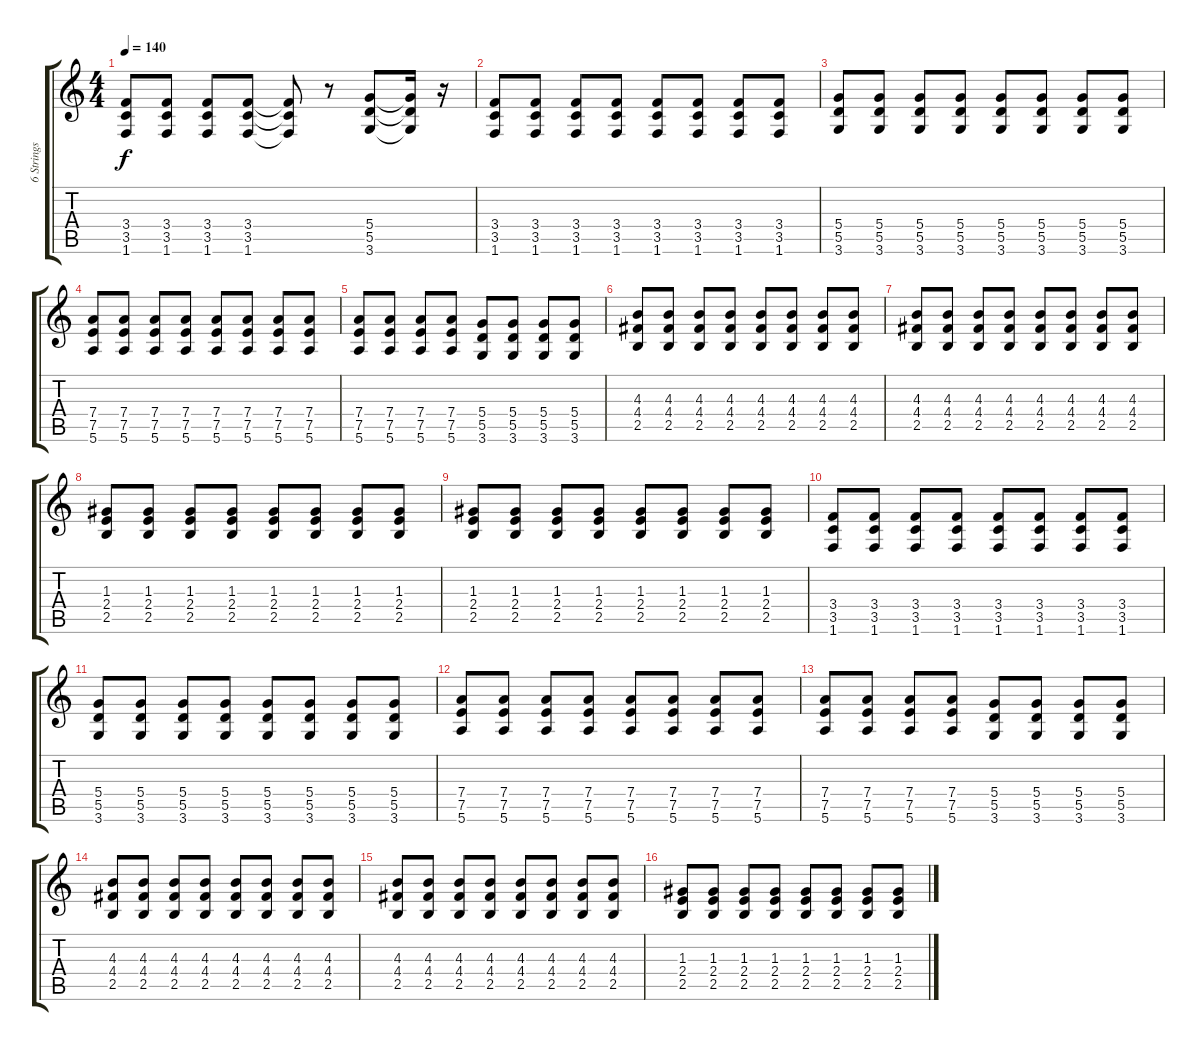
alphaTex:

\track ("6 Strings Guitar Standard Tuning" "6 Strings ") {instrument distortionguitar}
\staff {score tabs}
\tuning (E4 B3 G3 D3 A2 E2) {hide}
\ts (4 4)
\tempo 140
\clef g2
\ks c
(3.4 3.5 1.6).8{dy f} (3.4 3.5 1.6).8 (3.4 3.5 1.6).8 (3.4 3.5 1.6).8 (3.4{t} 3.5{t} 1.6{t}).8 r.8 (5.4 5.5 3.6).8 (5.4{t} 5.5{t} 3.6{t}).16 r.16 |
(3.4 3.5 1.6).8 (3.4 3.5 1.6).8 (3.4 3.5 1.6).8 (3.4 3.5 1.6).8 (3.4 3.5 1.6).8 (3.4 3.5 1.6).8 (3.4 3.5 1.6).8 (3.4 3.5 1.6).8 |
(5.4 5.5 3.6).8 (5.4 5.5 3.6).8 (5.4 5.5 3.6).8 (5.4 5.5 3.6).8 (5.4 5.5 3.6).8 (5.4 5.5 3.6).8 (5.4 5.5 3.6).8 (5.4 5.5 3.6).8 |
(7.4 7.5 5.6).8 (7.4 7.5 5.6).8 (7.4 7.5 5.6).8 (7.4 7.5 5.6).8 (7.4 7.5 5.6).8 (7.4 7.5 5.6).8 (7.4 7.5 5.6).8 (7.4 7.5 5.6).8 |
(7.4 7.5 5.6).8 (7.4 7.5 5.6).8 (7.4 7.5 5.6).8 (7.4 7.5 5.6).8 (5.4 5.5 3.6).8 (5.4 5.5 3.6).8 (5.4 5.5 3.6).8 (5.4 5.5 3.6).8 |
(4.3 4.4 2.5).8 (4.3 4.4 2.5).8 (4.3 4.4 2.5).8 (4.3 4.4 2.5).8 (4.3 4.4 2.5).8 (4.3 4.4 2.5).8 (4.3 4.4 2.5).8 (4.3 4.4 2.5).8 |
(4.3 4.4 2.5).8 (4.3 4.4 2.5).8 (4.3 4.4 2.5).8 (4.3 4.4 2.5).8 (4.3 4.4 2.5).8 (4.3 4.4 2.5).8 (4.3 4.4 2.5).8 (4.3 4.4 2.5).8 |
(1.3 2.4 2.5).8 (1.3 2.4 2.5).8 (1.3 2.4 2.5).8 (1.3 2.4 2.5).8 (1.3 2.4 2.5).8 (1.3 2.4 2.5).8 (1.3 2.4 2.5).8 (1.3 2.4 2.5).8 |
(1.3 2.4 2.5).8 (1.3 2.4 2.5).8 (1.3 2.4 2.5).8 (1.3 2.4 2.5).8 (1.3 2.4 2.5).8 (1.3 2.4 2.5).8 (1.3 2.4 2.5).8 (1.3 2.4 2.5).8 |
(3.4 3.5 1.6).8 (3.4 3.5 1.6).8 (3.4 3.5 1.6).8 (3.4 3.5 1.6).8 (3.4 3.5 1.6).8 (3.4 3.5 1.6).8 (3.4 3.5 1.6).8 (3.4 3.5 1.6).8 |
(5.4 5.5 3.6).8 (5.4 5.5 3.6).8 (5.4 5.5 3.6).8 (5.4 5.5 3.6).8 (5.4 5.5 3.6).8 (5.4 5.5 3.6).8 (5.4 5.5 3.6).8 (5.4 5.5 3.6).8 |
(7.4 7.5 5.6).8 (7.4 7.5 5.6).8 (7.4 7.5 5.6).8 (7.4 7.5 5.6).8 (7.4 7.5 5.6).8 (7.4 7.5 5.6).8 (7.4 7.5 5.6).8 (7.4 7.5 5.6).8 |
(7.4 7.5 5.6).8 (7.4 7.5 5.6).8 (7.4 7.5 5.6).8 (7.4 7.5 5.6).8 (5.4 5.5 3.6).8 (5.4 5.5 3.6).8 (5.4 5.5 3.6).8 (5.4 5.5 3.6).8 |
(4.3 4.4 2.5).8 (4.3 4.4 2.5).8 (4.3 4.4 2.5).8 (4.3 4.4 2.5).8 (4.3 4.4 2.5).8 (4.3 4.4 2.5).8 (4.3 4.4 2.5).8 (4.3 4.4 2.5).8 |
(4.3 4.4 2.5).8 (4.3 4.4 2.5).8 (4.3 4.4 2.5).8 (4.3 4.4 2.5).8 (4.3 4.4 2.5).8 (4.3 4.4 2.5).8 (4.3 4.4 2.5).8 (4.3 4.4 2.5).8 |
(1.3 2.4 2.5).8 (1.3 2.4 2.5).8 (1.3 2.4 2.5).8 (1.3 2.4 2.5).8 (1.3 2.4 2.5).8 (1.3 2.4 2.5).8 (1.3 2.4 2.5).8 (1.3 2.4 2.5).8
